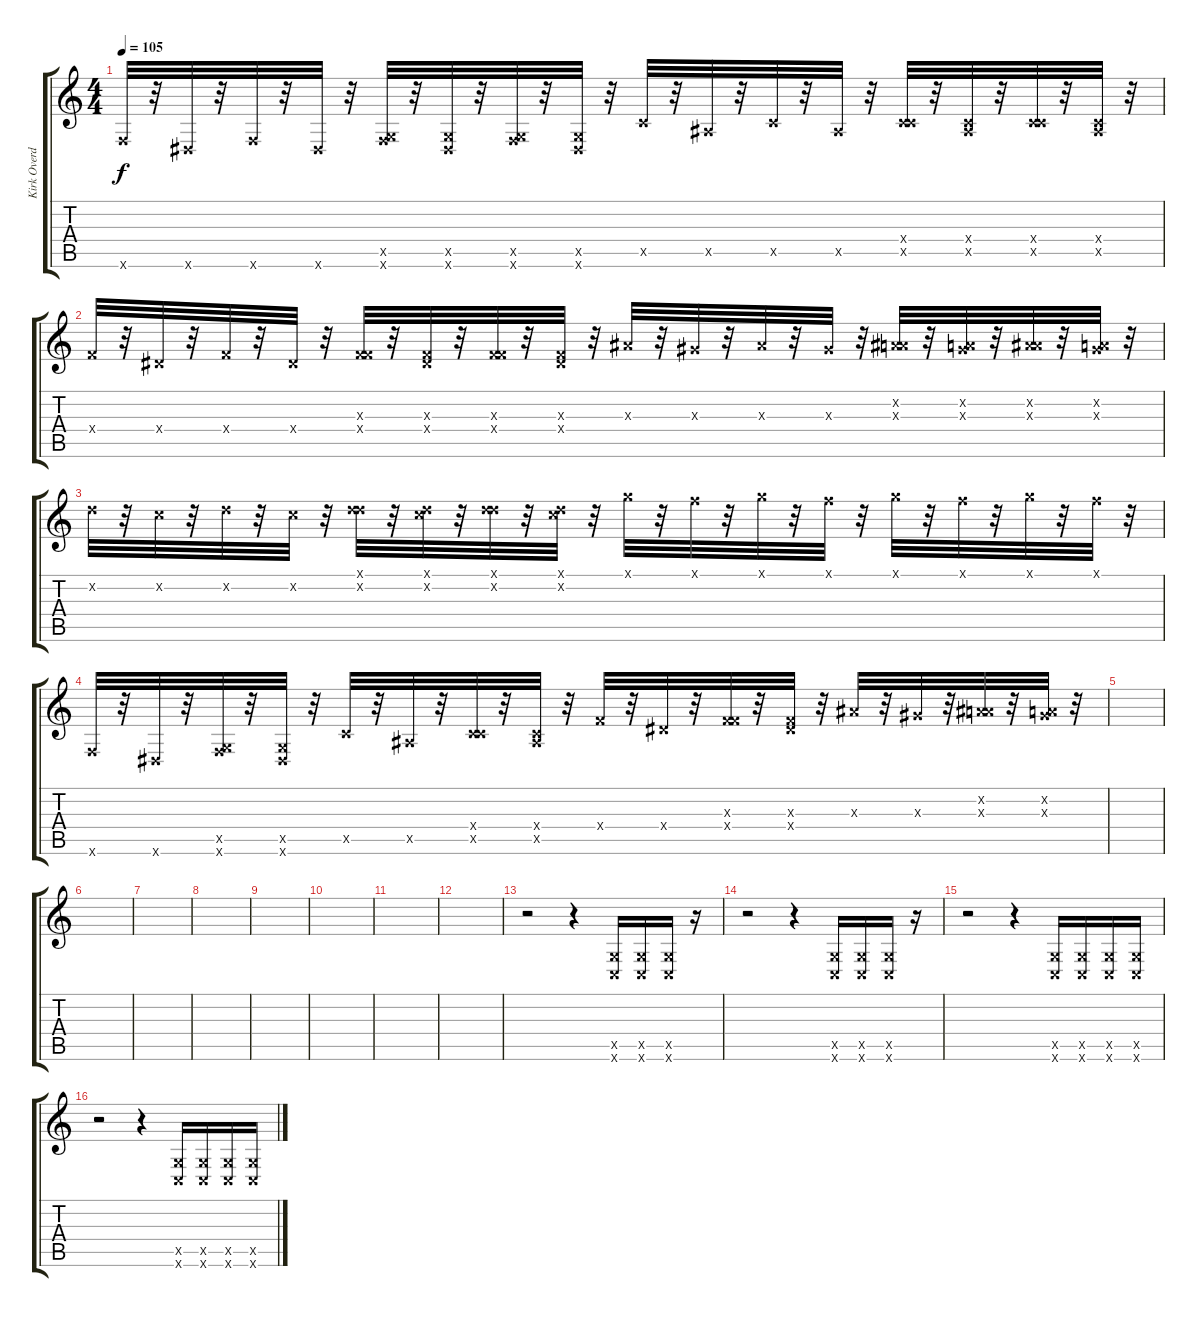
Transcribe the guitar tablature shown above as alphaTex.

\track ("Kirk Overdrive" "Kirk Overd") {instrument overdrivenguitar}
\staff {score tabs}
\tuning (D4 A3 F3 C3 G2 C2) {hide}
\ts (4 4)
\tempo 105
\clef g2
\ks c
5.6{x}.32{dy f instrument overdrivenguitar} r.32 3.6{x}.32 r.32 5.6{x}.32 r.32 3.6{x}.32 r.32 (0.5{x} 5.6{x}).32 r.32 (0.5{x} 3.6{x}).32 r.32 (0.5{x} 5.6{x}).32 r.32 (0.5{x} 3.6{x}).32 r.32 5.5{x}.32 r.32 3.5{x}.32 r.32 5.5{x}.32 r.32 3.5{x}.32 r.32 (0.4{x} 5.5{x}).32 r.32 (0.4{x} 3.5{x}).32 r.32 (0.4{x} 5.5{x}).32 r.32 (0.4{x} 3.5{x}).32 r.32 |
5.4{x}.32 r.32 3.4{x}.32 r.32 5.4{x}.32 r.32 3.4{x}.32 r.32 (0.3{x} 5.4{x}).32 r.32 (0.3{x} 3.4{x}).32 r.32 (0.3{x} 5.4{x}).32 r.32 (0.3{x} 3.4{x}).32 r.32 5.3{x}.32 r.32 3.3{x}.32 r.32 5.3{x}.32 r.32 3.3{x}.32 r.32 (0.2{x} 5.3{x}).32 r.32 (0.2{x} 3.3{x}).32 r.32 (0.2{x} 5.3{x}).32 r.32 (0.2{x} 3.3{x}).32 r.32 |
5.2{x}.32 r.32 3.2{x}.32 r.32 5.2{x}.32 r.32 3.2{x}.32 r.32 (0.1{x} 5.2{x}).32 r.32 (0.1{x} 3.2{x}).32 r.32 (0.1{x} 5.2{x}).32 r.32 (0.1{x} 3.2{x}).32 r.32 5.1{x}.32 r.32 3.1{x}.32 r.32 5.1{x}.32 r.32 3.1{x}.32 r.32 5.1{x}.32 r.32 3.1{x}.32 r.32 5.1{x}.32 r.32 3.1{x}.32 r.32 |
5.6{x}.32 r.32 3.6{x}.32 r.32 (0.5{x} 5.6{x}).32 r.32 (0.5{x} 3.6{x}).32 r.32 5.5{x}.32 r.32 3.5{x}.32 r.32 (0.4{x} 5.5{x}).32 r.32 (0.4{x} 3.5{x}).32 r.32 5.4{x}.32 r.32 3.4{x}.32 r.32 (0.3{x} 5.4{x}).32 r.32 (0.3{x} 3.4{x}).32 r.32 5.3{x}.32 r.32 3.3{x}.32 r.32 (0.2{x} 5.3{x}).32 r.32 (0.2{x} 3.3{x}).32 r.32 |
|
|
|
|
|
|
|
|
r.2 r.4 (0.5{x} 0.6{x}).16 (0.5{x} 0.6{x}).16 (0.5{x} 0.6{x}).16 r.16 |
r.2 r.4 (0.5{x} 0.6{x}).16 (0.5{x} 0.6{x}).16 (0.5{x} 0.6{x}).16 r.16 |
r.2 r.4 (0.5{x} 0.6{x}).16 (0.5{x} 0.6{x}).16 (0.5{x} 0.6{x}).16 (0.5{x} 0.6{x}).16 |
r.2 r.4 (0.5{x} 0.6{x}).16 (0.5{x} 0.6{x}).16 (0.5{x} 0.6{x}).16 (0.5{x} 0.6{x}).16
